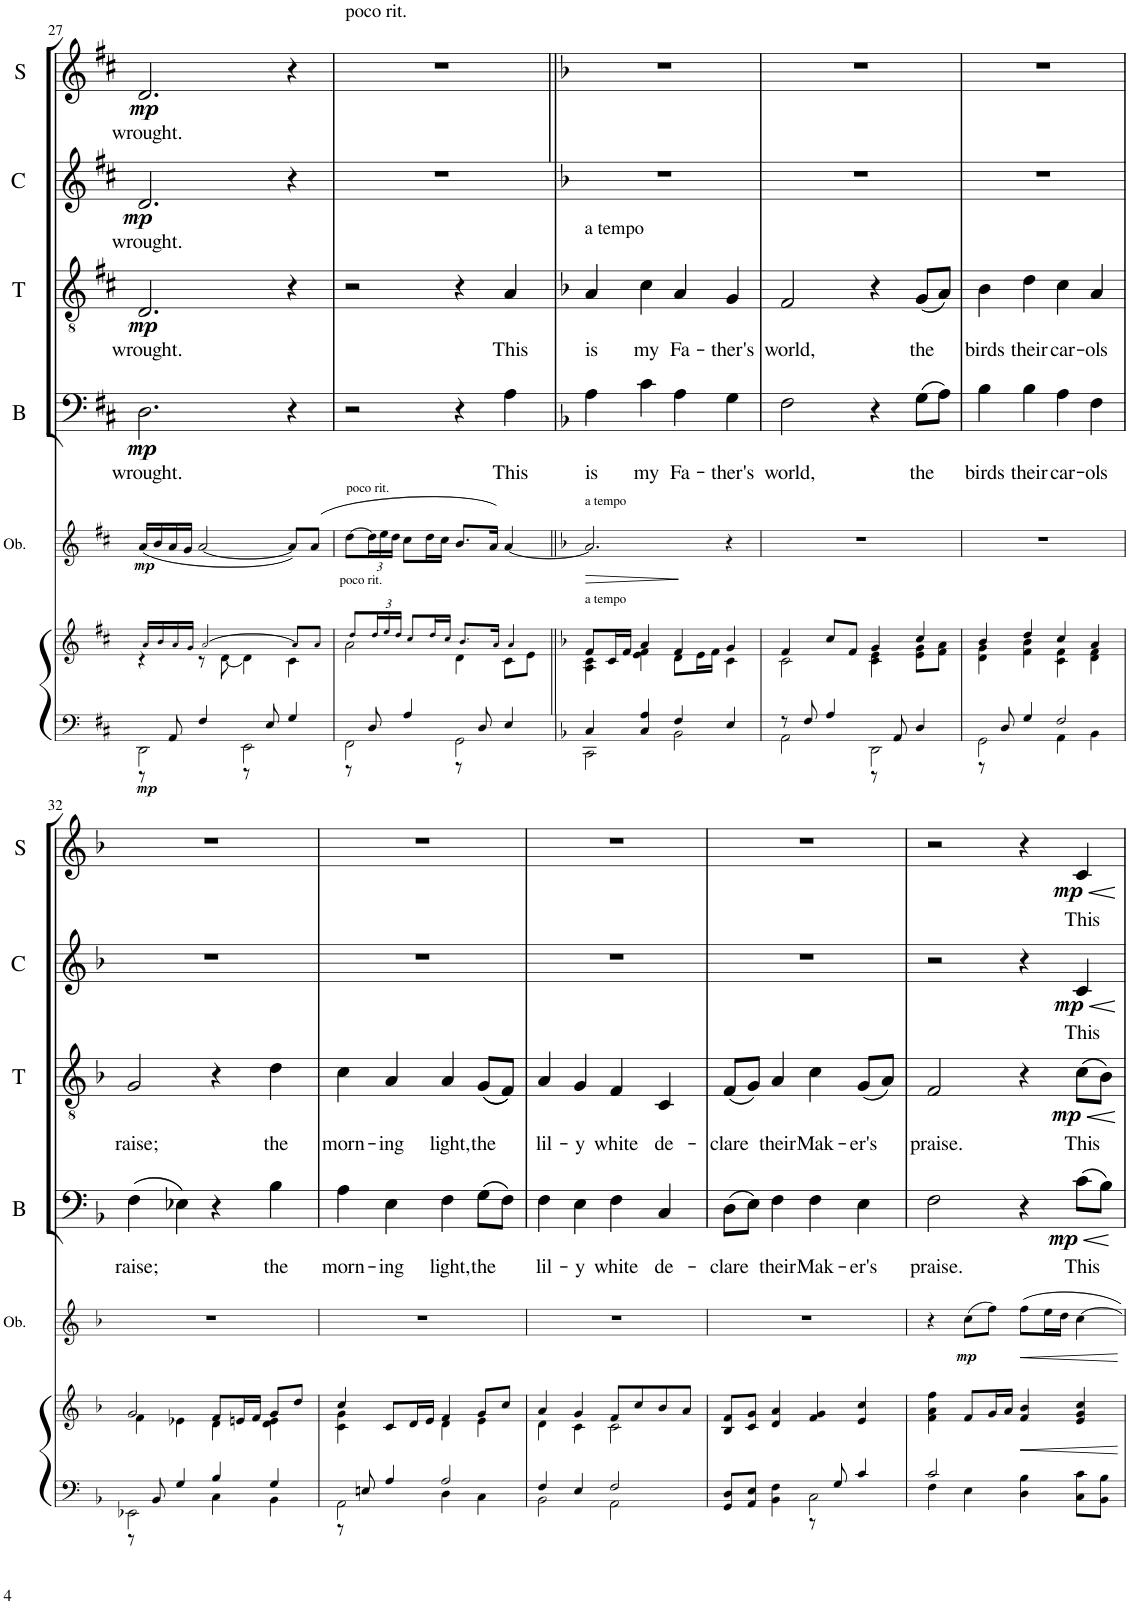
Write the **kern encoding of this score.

**kern	**dynam	**kern	**kern	**dynam	**kern	**text	**dynam	**kern	**text	**dynam	**kern	**text	**dynam	**kern	**text	**dynam
*part7	*part7	*part6	*part5	*part5	*part4	*part4	*part4	*part3	*part3	*part3	*part2	*part2	*part2	*part1	*part1	*part1
*staff7	*staff7	*staff6	*staff5	*staff5	*staff4	*staff4	*staff4	*staff3	*staff3	*staff3	*staff2	*staff2	*staff2	*staff1	*staff1	*staff1
*I"Staff-1	*	*I"Organo	*I"Oboe	*	*I"Bassi	*	*	*I"Tenori	*	*	*I"Contralti	*	*	*I"Soprani	*	*
*	*	*	*I'Ob.	*	*I'B	*	*	*I'T	*	*	*I'C	*	*	*I'S	*	*
!!LO:PB:g=z
*clefF4	*	*clefG2	*clefG2	*	*clefF4	*	*	*clefGv2	*	*	*clefG2	*	*	*clefG2	*	*
*	*	*	*	*	*	*	*	*	*	*	*	*	*	*Trd1c2	*	*
*k[f#c#]	*	*k[f#c#]	*k[f#c#]	*	*k[f#c#]	*	*	*k[f#c#]	*	*	*k[f#c#]	*	*	*k[f#c#]	*	*
*M4/4	*	*M4/4	*M4/4	*	*M4/4	*	*	*M4/4	*	*	*M4/4	*	*	*M4/4	*	*
=27	=27	=27	=27	=27	=27	=27	=27	=27	=27	=27	=27	=27	=27	=27	=27	=27
*^	*	*^	*	*	*	*	*	*	*	*	*	*	*	*	*	*
!	!	!LO:DY:b	!	!	!	!LO:DY:b	!	!LO:LY:b	!LO:DY:b	!	!LO:LY:b	!LO:DY:b	!	!LO:LY:b	!LO:DY:b	!	!LO:LY:b	!LO:DY:b
2DD\	8r	mp	16a!/LL	4r	(16a/LL	mp	2.D\	wrought.	mp	2.D/	wrought.	mp	2.d/	wrought.	mp	2.d/	wrought.	mp
.	.	.	16b!/	.	16b/	.	.	.	.	.	.	.	.	.	.	.	.	.
.	8AA/	.	16a!/	.	16a/	.	.	.	.	.	.	.	.	.	.	.	.	.
.	.	.	16g!/JJ	.	16g/JJ	.	.	.	.	.	.	.	.	.	.	.	.	.
.	4F#/	.	[2a!/	8r	[2a/	.	.	.	.	.	.	.	.	.	.	.	.	.
.	.	.	.	[8d\	.	.	.	.	.	.	.	.	.	.	.	.	.	.
2EE\	8r	.	.	4d\]	.	.	.	.	.	.	.	.	.	.	.	.	.	.
.	8E/	.	.	.	.	.	.	.	.	.	.	.	.	.	.	.	.	.
.	4G/	.	8a!/L]	4c#\	8a/L])	.	4r	.	.	4r	.	.	4r	.	.	4r	.	.
.	.	.	8a!/J	.	(8a/J	.	.	.	.	.	.	.	.	.	.	.	.	.
=28	=28	=28	=28	=28	=28	=28	=28	=28	=28	=28	=28	=28	=28	=28	=28	=28	=28	=28
!	!	!	!	!	!	!	!	!	!	!	!	!	!	!	!	!LO:TX:a:t=poco rit.	!	!
!	!	!	!	!	!LO:TX:a:t=poco rit.	!	!	!	!	!	!	!	!	!	!	!	!	!
!	!	!	!LO:TX:a:t=poco rit.	!	!	!	!	!	!	!	!	!	!	!	!	!	!	!
2FF#\	8r	.	8dd!/L	2a\	[8dd\L	.	2r	.	.	2r	.	.	1r	.	.	1r	.	.
*	*	*	*Xbrackettup	*	*Xbrackettup	*	*	*	*	*	*	*	*	*	*	*	*	*
.	8D/	.	24dd!/L	.	24dd\L]	.	.	.	.	.	.	.	.	.	.	.	.	.
.	.	.	24ee!/	.	24ee\	.	.	.	.	.	.	.	.	.	.	.	.	.
.	.	.	24dd!/JJ	.	24dd\JJ	.	.	.	.	.	.	.	.	.	.	.	.	.
.	4A/	.	8cc#!/L	.	8cc#\L	.	.	.	.	.	.	.	.	.	.	.	.	.
.	.	.	16dd!/L	.	16dd\L	.	.	.	.	.	.	.	.	.	.	.	.	.
.	.	.	16cc#!/JJ	.	16cc#\JJ	.	.	.	.	.	.	.	.	.	.	.	.	.
2GG\	8r	.	8.b!/L	4d\	8.b/L	.	4r	.	.	4r	.	.	.	.	.	.	.	.
.	8D/	.	.	.	.	.	.	.	.	.	.	.	.	.	.	.	.	.
.	.	.	16a!/Jk	.	16a/Jk)	.	.	.	.	.	.	.	.	.	.	.	.	.
!	!	!	!	!	!	!	!	!LO:LY:b	!	!	!LO:LY:b	!	!	!	!	!	!	!
.	4E/	.	4a!/	8c#\L	[4a/	.	4A\	This	.	4A/	This	.	.	.	.	.	.	.
.	.	.	.	8e\J	.	.	.	.	.	.	.	.	.	.	.	.	.	.
=29||	=29||	=29||	=29||	=29||	=29||	=29||	=29||	=29||	=29||	=29||	=29||	=29||	=29||	=29||	=29||	=29||	=29||	=29||
*k[b-]	*	*	*k[b-]	*	*k[b-]	*	*k[b-]	*	*	*k[b-]	*	*	*k[b-]	*	*	*k[b-]	*	*
!	!	!	!	!	!	!	!	!	!	!LO:TX:a:t=a tempo	!	!	!	!	!	!	!	!
!	!	!	!	!	!LO:TX:a:t=a tempo	!	!	!	!	!	!	!	!	!	!	!	!	!
!	!	!	!LO:TX:a:t=a tempo	!	!	!	!	!	!	!	!	!	!	!	!	!	!	!
!	!	!	!	!	!	!LO:HP:b	!	!LO:LY:b	!	!	!LO:LY:b	!	!	!	!	!	!	!
2CC\	4C/	.	8f/L	4A\ 4c\	2.a/]	>	4A\	is	.	4A/	is	.	1r	.	.	1r	.	.
.	.	.	16c/L	.	.	.	.	.	.	.	.	.	.	.	.	.	.	.
.	.	.	16f/JJ	.	.	.	.	.	.	.	.	.	.	.	.	.	.	.
!	!	!	!	!	!	!	!	!LO:LY:b	!	!	!LO:LY:b	!	!	!	!	!	!	!
.	4C/ 4A/	.	4a/	4e\ 4f\	.	.	4c\	my	.	4c\	my	.	.	.	.	.	.	.
!	!	!	!	!	!	!	!	!LO:LY:b	!	!	!LO:LY:b	!	!	!	!	!	!	!
4F/	2BB-\	.	4f/	8d\L	.	.	4A\	Fa-	.	4A/	Fa-	.	.	.	.	.	.	.
.	.	.	.	16e\L	.	.	.	.	.	.	.	.	.	.	.	.	.	.
.	.	.	.	16f\JJ	.	.	.	.	.	.	.	.	.	.	.	.	.	.
!	!	!	!	!	!	!	!	!LO:LY:b	!	!	!LO:LY:b	!	!	!	!	!	!	!
4E/	.	.	4g/	4c\	4r	.	4G\	-ther's	.	4G/	-ther's	.	.	.	.	.	.	.
*v	*v	*	*	*	*	*	*	*	*	*	*	*	*	*	*	*	*	*
*	*	*v	*v	*	*	*	*	*	*	*	*	*	*	*	*	*	*
.	.	.	.	]	.	.	.	.	.	.	.	.	.	.	.	.
=30	=30	=30	=30	=30	=30	=30	=30	=30	=30	=30	=30	=30	=30	=30	=30	=30
*^	*	*^	*	*	*	*	*	*	*	*	*	*	*	*	*	*
!	!	!	!	!	!	!	!	!LO:LY:b	!	!	!LO:LY:b	!	!	!	!	!	!	!
8r	2AA\	.	4f/	2c\	1r	.	2F\	world,	.	2F/	world,	.	1r	.	.	1r	.	.
8F/	.	.	.	.	.	.	.	.	.	.	.	.	.	.	.	.	.	.
4A/	.	.	8cc/L	.	.	.	.	.	.	.	.	.	.	.	.	.	.	.
.	.	.	8f/J	.	.	.	.	.	.	.	.	.	.	.	.	.	.	.
2DD\	8r	.	4g/	4c\ 4e\	.	.	4r	.	.	4r	.	.	.	.	.	.	.	.
.	8AA/	.	.	.	.	.	.	.	.	.	.	.	.	.	.	.	.	.
!	!	!	!	!	!	!	!	!LO:LY:b	!	!	!LO:LY:b	!	!	!	!	!	!	!
.	4D/	.	4cc/	8e\ 8g\L	.	.	(8G\L	the	.	(8G/L	the	.	.	.	.	.	.	.
.	.	.	.	8f\ 8a\J	.	.	8A\J)	.	.	8A/J)	.	.	.	.	.	.	.	.
=31	=31	=31	=31	=31	=31	=31	=31	=31	=31	=31	=31	=31	=31	=31	=31	=31	=31	=31
!	!	!	!	!	!	!	!	!LO:LY:b	!	!	!LO:LY:b	!	!	!	!	!	!	!
2GG\	8r	.	4b-/	4d\ 4g\	1r	.	4B-\	birds	.	4B-\	birds	.	1r	.	.	1r	.	.
.	8D/	.	.	.	.	.	.	.	.	.	.	.	.	.	.	.	.	.
!	!	!	!	!	!	!	!	!LO:LY:b	!	!	!LO:LY:b	!	!	!	!	!	!	!
.	4G/	.	4dd/	4f\ 4b-\	.	.	4B-\	their	.	4d\	their	.	.	.	.	.	.	.
!	!	!	!	!	!	!	!	!LO:LY:b	!	!	!LO:LY:b	!	!	!	!	!	!	!
4AA\	2F/	.	4cc/	4c\ 4f\	.	.	4A\	car-	.	4c\	car-	.	.	.	.	.	.	.
!	!	!	!	!	!	!	!	!LO:LY:b	!	!	!LO:LY:b	!	!	!	!	!	!	!
4BB-\	.	.	4a/	4d\ 4f\	.	.	4F\	-ols	.	4A/	-ols	.	.	.	.	.	.	.
!!LO:LB:g=z
=32	=32	=32	=32	=32	=32	=32	=32	=32	=32	=32	=32	=32	=32	=32	=32	=32	=32	=32
!	!	!	!	!	!	!	!	!LO:LY:b	!	!	!LO:LY:b	!	!	!	!	!	!	!
2EE-X\	8r	.	2g/	4f\	1r	.	(4F\	raise;	.	2G/	raise;	.	1r	.	.	1r	.	.
.	8BB-/	.	.	.	.	.	.	.	.	.	.	.	.	.	.	.	.	.
.	4G/	.	.	4e-X\	.	.	4E-X\)	.	.	.	.	.	.	.	.	.	.	.
4C\	4B-/	.	8f/L	4d\	.	.	4r	.	.	4r	.	.	.	.	.	.	.	.
.	.	.	16en/L	.	.	.	.	.	.	.	.	.	.	.	.	.	.	.
.	.	.	16f/JJ	.	.	.	.	.	.	.	.	.	.	.	.	.	.	.
!	!	!	!	!	!	!	!	!LO:LY:b	!	!	!LO:LY:b	!	!	!	!	!	!	!
4BB-\	4G/	.	8g/L	4d\ 4e\	.	.	4B-\	the	.	4d\	the	.	.	.	.	.	.	.
.	.	.	8dd/J	.	.	.	.	.	.	.	.	.	.	.	.	.	.	.
=33	=33	=33	=33	=33	=33	=33	=33	=33	=33	=33	=33	=33	=33	=33	=33	=33	=33	=33
!	!	!	!	!	!	!	!	!LO:LY:b	!	!	!LO:LY:b	!	!	!	!	!	!	!
2AA\	8r	.	4cc/	4c\ 4g\	1r	.	4A\	morn-	.	4c\	morn-	.	1r	.	.	1r	.	.
.	8En/	.	.	.	.	.	.	.	.	.	.	.	.	.	.	.	.	.
!	!	!	!	!	!	!	!	!LO:LY:b	!	!	!LO:LY:b	!	!	!	!	!	!	!
.	4A/	.	8c/L	4ryy	.	.	4E\	-ing	.	4A/	-ing	.	.	.	.	.	.	.
.	.	.	16d/L	.	.	.	.	.	.	.	.	.	.	.	.	.	.	.
.	.	.	16e/JJ	.	.	.	.	.	.	.	.	.	.	.	.	.	.	.
!	!	!	!	!	!	!	!	!LO:LY:b	!	!	!LO:LY:b	!	!	!	!	!	!	!
4D\	2A/	.	4f/	4d\	.	.	4F\	light,	.	4A/	light,	.	.	.	.	.	.	.
!	!	!	!	!	!	!	!	!LO:LY:b	!	!	!LO:LY:b	!	!	!	!	!	!	!
4C\	.	.	8g/L	4e\	.	.	(8G\L	the	.	((8G/L	the	.	.	.	.	.	.	.
.	.	.	8cc/J	.	.	.	8F\J)	.	.	8F/J))	.	.	.	.	.	.	.	.
=34	=34	=34	=34	=34	=34	=34	=34	=34	=34	=34	=34	=34	=34	=34	=34	=34	=34	=34
!	!	!	!	!	!	!	!	!LO:LY:b	!	!	!LO:LY:b	!	!	!	!	!	!	!
2BB-\	4F/	.	4a/	4d\	1r	.	4F\	lil-	.	4A/	lil-	.	1r	.	.	1r	.	.
!	!	!	!	!	!	!	!	!LO:LY:b	!	!	!LO:LY:b	!	!	!	!	!	!	!
.	4E/	.	4g/	4c\	.	.	4E\	-y	.	4G/	-y	.	.	.	.	.	.	.
!	!	!	!	!	!	!	!	!LO:LY:b	!	!	!LO:LY:b	!	!	!	!	!	!	!
2AA\	2F/	.	8f/L	2c\	.	.	4F\	white	.	4F/	white	.	.	.	.	.	.	.
.	.	.	8cc/	.	.	.	.	.	.	.	.	.	.	.	.	.	.	.
!	!	!	!	!	!	!	!	!LO:LY:b	!	!	!LO:LY:b	!	!	!	!	!	!	!
.	.	.	8b-/	.	.	.	4C/	de-	.	4C/	de-	.	.	.	.	.	.	.
.	.	.	8a/J	.	.	.	.	.	.	.	.	.	.	.	.	.	.	.
*	*	*	*v	*v	*	*	*	*	*	*	*	*	*	*	*	*	*	*
=35	=35	=35	=35	=35	=35	=35	=35	=35	=35	=35	=35	=35	=35	=35	=35	=35	=35
!	!	!	!	!	!	!	!LO:LY:b	!	!	!LO:LY:b	!	!	!	!	!	!	!
8GG/ 8D/L	2ryy	.	8B-/ 8f/L	1r	.	(8D\L	-clare	.	(8F/L	-clare	.	1r	.	.	1r	.	.
8AA/ 8E/J	.	.	8c/ 8g/J	.	.	8E\J)	.	.	8G/J)	.	.	.	.	.	.	.	.
!	!	!	!	!	!	!	!LO:LY:b	!	!	!LO:LY:b	!	!	!	!	!	!	!
4BB-\ 4F\	.	.	4d/ 4a/	.	.	4F\	their	.	4A/	their	.	.	.	.	.	.	.
!	!	!	!	!	!	!	!LO:LY:b	!	!	!LO:LY:b	!	!	!	!	!	!	!
2C\	8r	.	4f/ 4g/	.	.	4F\	Mak-	.	4c\	Mak-	.	.	.	.	.	.	.
.	8G/	.	.	.	.	.	.	.	.	.	.	.	.	.	.	.	.
!	!	!	!	!	!	!	!LO:LY:b	!	!	!LO:LY:b	!	!	!	!	!	!	!
.	4c/	.	4e/ 4cc/	.	.	4E\	-er's	.	(8G/L	-er's	.	.	.	.	.	.	.
.	.	.	.	.	.	.	.	.	8A/J)	.	.	.	.	.	.	.	.
=36	=36	=36	=36	=36	=36	=36	=36	=36	=36	=36	=36	=36	=36	=36	=36	=36	=36
!	!	!	!	!	!	!	!LO:LY:b	!	!	!LO:LY:b	!	!	!	!	!	!	!
4F\	2c/	.	4f\ 4a\ 4ff\	4r	.	2F\	praise.	.	2F/	praise.	.	2r	.	.	2r	.	.
!	!	!	!	!	!LO:DY:b	!	!	!	!	!	!	!	!	!	!	!	!
4E\	.	.	8f/L	(8cc\L	mp	.	.	.	.	.	.	.	.	.	.	.	.
.	.	.	16g/L	8ff\J)	.	.	.	.	.	.	.	.	.	.	.	.	.
.	.	.	16a/JJ	.	.	.	.	.	.	.	.	.	.	.	.	.	.
!	!	!	!	!	!LO:HP:b	!	!	!	!	!	!	!	!	!	!	!	!
4D\	4B-\	.	4f/ 4b-/	8ff\L	<	4r	.	.	4r	.	.	4r	.	.	4r	.	.
.	.	.	.	16ee\L	.	.	.	.	.	.	.	.	.	.	.	.	.
.	.	.	.	16dd\JJ	.	.	.	.	.	.	.	.	.	.	.	.	.
!	!	!	!	!	!	!	!LO:LY:b	!LO:HP:b	!	!LO:LY:b	!LO:HP:b	!	!LO:LY:b	!LO:HP:b	!	!LO:LY:b	!LO:HP:b
!	!	!	!	!	!	!	!	!LO:DY:n=1:b	!	!	!LO:DY:n=1:b	!	!	!LO:DY:n=1:b	!	!	!LO:DY:n=1:b
8C\ 8c\L	4ryy	.	4e/ 4g/ 4cc/	[4cc\	.	(8c\L	This	< mp	(8c\L	This	< mp	4c/	This	< mp	4c/	This	< mp
8BB-\ 8B-\J	.	.	.	.	.	8B-\J)	.	.	8B-\J)	.	.	.	.	.	.	.	.
*v	*v	*	*	*	*	*	*	*	*	*	*	*	*	*	*	*	*
.	.	.	.	[	.	.	[	.	.	[	.	.	[	.	.	[
=	=	=	=	=	=	=	=	=	=	=	=	=	=	=	=	=
*-	*-	*-	*-	*-	*-	*-	*-	*-	*-	*-	*-	*-	*-	*-	*-	*-
